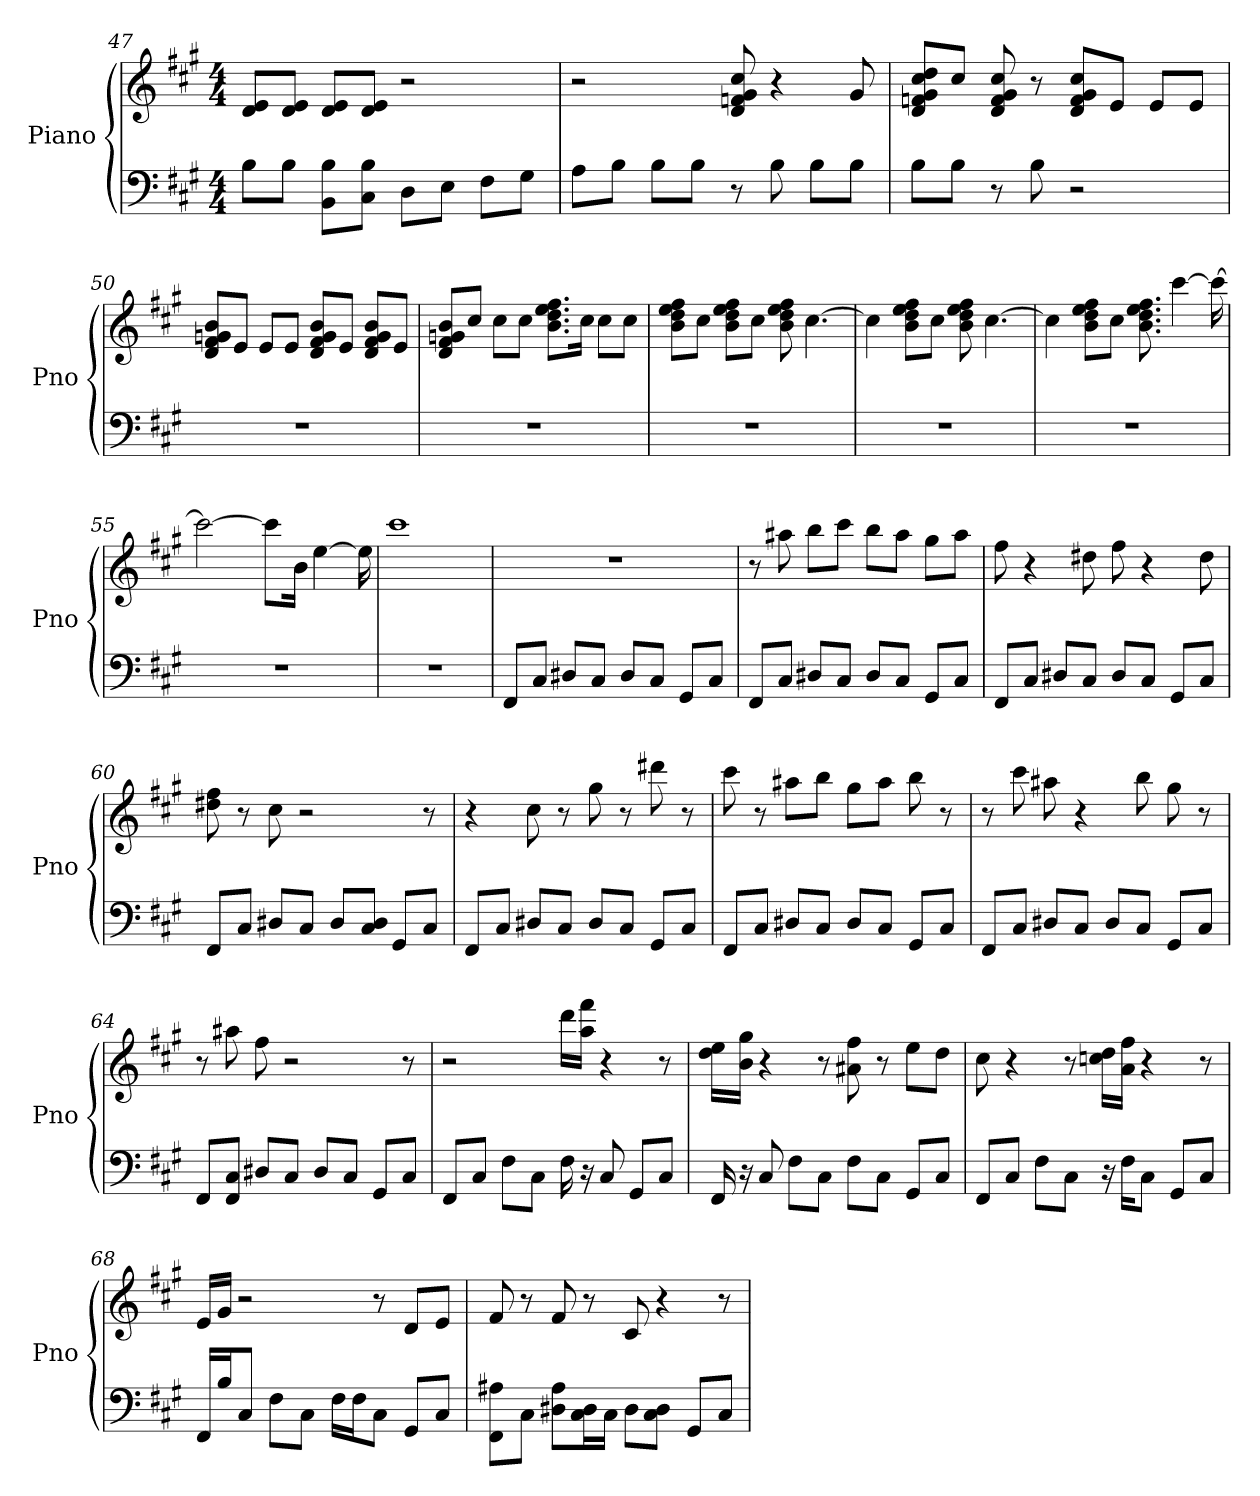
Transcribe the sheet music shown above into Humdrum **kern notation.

**kern	**kern
*part1	*part1
*staff2	*staff1
*I"Piano	*
*I'Pno	*
*clefF4	*clefG2
*k[f#c#g#]	*k[f#c#g#]
*A:	*A:
*M4/4	*M4/4
=47	=47
8B\L	8e/ 8d/L
8B\J	8d/ 8e/J
8B\ 8BB\L	8d/ 8e/L
8B\ 8C#\J	8d/ 8e/J
8D\L	2r
8E\J	.
8F#\L	.
8G#\J	.
=48	=48
8A\L	2r
8B\J	.
8B\L	.
8B\J	.
8r	8cc# 8g# 8f 8d
8B	4r
8B\L	.
8B\J	8g#
=49	=49
8B\L	8g#/ 8cc#/ 8f/ 8dd/ 8d/L
8B\J	8cc#/J
8r	8d 8cc# 8f 8g#
8B	8r
2r	8cc#/ 8f/ 8d/ 8g#/L
.	8e/J
.	8e/L
.	8e/J
=50	=50
1r	8d/ 8f#/ 8b/ 8g/L
.	8e/J
.	8e/L
.	8e/J
.	8f#/ 8d/ 8b/ 8g/L
.	8e/J
.	8b/ 8g/ 8d/ 8f#/L
.	8e/J
=51	=51
1r	8d/ 8g/ 8b/ 8f#/L
.	8cc#/J
.	8cc#\L
.	8cc#\J
.	8.ff#\ 8.b\ 8.ee\ 8.dd\L
.	16cc#\Jk
.	8cc#\L
.	8cc#\J
=52	=52
1r	8b\ 8ee\ 8dd\ 8ff#\L
.	8cc#\J
.	8ff#\ 8b\ 8dd\ 8ee\L
.	8cc#\J
.	8b 8dd 8ee 8ff#
.	[4.cc#
=53	=53
1r	4cc#]
.	8b\ 8ee\ 8dd\ 8ff#\L
.	8cc#\J
.	8b 8dd 8ff# 8ee
.	[4.cc#
=54	=54
1r	4cc#]
.	8ff#\ 8ee\ 8b\ 8dd\L
.	8cc#\J
.	8.b 8.ff# 8.ee 8.dd
.	[4ccc#
.	16ccc#_
=55	=55
1r	2ccc#_
.	8ccc#\L]
.	16b\Jk
.	[4ee
.	16ee]
=56	=56
1r	1ccc#
=57	=57
8FF#/L	1r
8C#/J	.
8D#/L	.
8C#/J	.
8D#/L	.
8C#/J	.
8GG#/L	.
8C#/J	.
=58	=58
8FF#/L	8r
8C#/J	8aa#
8D#/L	8bb\L
8C#/J	8ccc#\J
8D#/L	8bb\L
8C#/J	8aa#\J
8GG#/L	8gg#\L
8C#/J	8aa#\J
=59	=59
8FF#/L	8ff#
8C#/J	4r
8D#/L	.
8C#/J	8dd#
8D#/L	8ff#
8C#/J	4r
8GG#/L	.
8C#/J	8dd#
=60	=60
8FF#/L	8ff# 8dd#
8C#/J	8r
8D#/L	8cc#
8C#/J	2r
8D#/L	.
8D#/ 8C#/J	.
8GG#/L	.
8C#/J	8r
=61	=61
8FF#/L	4r
8C#/J	.
8D#/L	8cc#
8C#/J	8r
8D#/L	8gg#
8C#/J	8r
8GG#/L	8ddd#
8C#/J	8r
=62	=62
8FF#/L	8ccc#
8C#/J	8r
8D#/L	8aa#\L
8C#/J	8bb\J
8D#/L	8gg#\L
8C#/J	8aa#\J
8GG#/L	8bb
8C#/J	8r
=63	=63
8FF#/L	8r
8C#/J	8ccc#
8D#/L	8aa#
8C#/J	4r
8D#/L	.
8C#/J	8bb
8GG#/L	8gg#
8C#/J	8r
=64	=64
8FF#/L	8r
8C#/ 8FF#/J	8aa#
8D#/L	8ff#
8C#/J	2r
8D#/L	.
8C#/J	.
8GG#/L	.
8C#/J	8r
=65	=65
8FF#/L	2r
8C#/J	.
8F#\L	.
8C#\J	.
16F#	16ddd\LL
16r	16fff#\ 16aa\JJ
8C#	4r
8GG#/L	.
8C#/J	8r
=66	=66
16FF#	16dd\ 16ee\LL
16r	16gg#\ 16b\JJ
8C#	4r
8F#\L	.
8C#\J	8r
8F#\L	8ff# 8a#
8C#\J	8r
8GG#/L	8ee\L
8C#/J	8dd\J
=67	=67
8FF#/L	8cc#
8C#/J	4r
8F#\L	.
8C#\J	8r
16r	16cc\ 16dd\LL
16F#\KL	16ff#\ 16a\JJ
8C#\J	4r
8GG#/L	.
8C#/J	8r
=68	=68
16FF#/LL	16e/LL
16B/J	16g#/JJ
8C#/J	2r
8F#\L	.
8C#\J	.
16F#\LL	.
16F#\J	.
8C#\J	8r
8GG#/L	8d/L
8C#/J	8e/J
=69	=69
8A#\ 8FF#\L	8f#
8C#\J	8r
8A#\ 8D#\L	8f#
16C#\ 16D#\L	8r
16C#\JJ	.
8D#\L	8c#
8C#\ 8D#\J	4r
8GG#/L	.
8C#/J	8r
=	=
*-	*-
